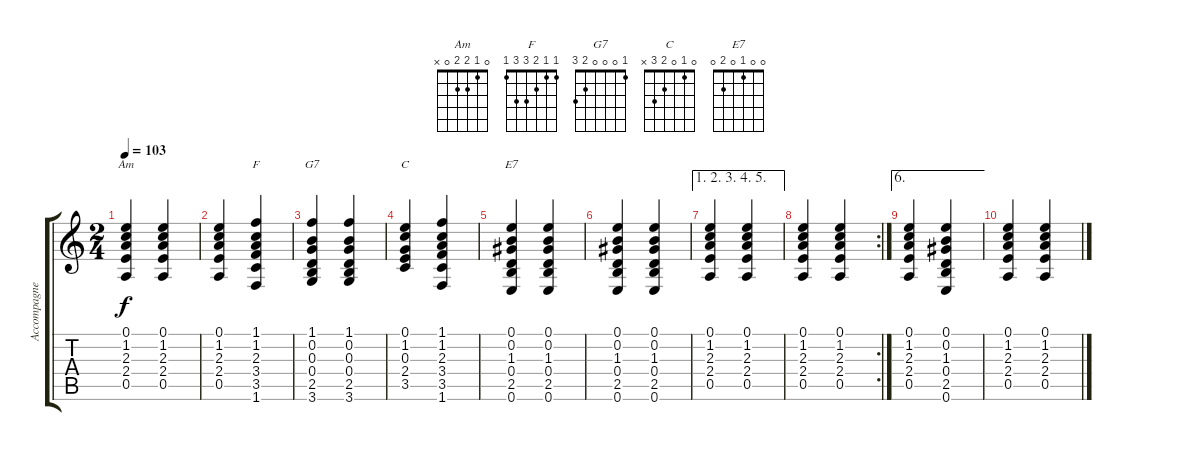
\track ("Accompagnement" "Accompagne") {instrument acousticguitarnylon}
\staff {score tabs}
\tuning (E4 B3 G3 D3 A2 E2) {hide}
\chord ("Am" 0 1 2 2 0 x)
\chord ("F" 1 1 2 3 3 1)
\chord ("G7" 1 0 0 0 2 3)
\chord ("C" 0 1 0 2 3 x)
\chord ("E7" 0 0 1 0 2 0)
\ts (2 4)
\tempo 103
\clef g2
\ks c
(0.1 1.2 2.3 2.4 0.5).4{ch "Am" dy f} (0.1 1.2 2.3 2.4 0.5).4 |
(0.1 1.2 2.3 2.4 0.5).4 (1.1 1.2 2.3 3.4 3.5 1.6).4{ch "F"} |
(1.1 0.2 0.3 0.4 2.5 3.6).4{ch "G7"} (1.1 0.2 0.3 0.4 2.5 3.6).4 |
(0.1 1.2 0.3 2.4 3.5).4{ch "C"} (1.1 1.2 2.3 3.4 3.5 1.6).4 |
(0.1 0.2 1.3 0.4 2.5 0.6).4{ch "E7"} (0.1 0.2 1.3 0.4 2.5 0.6).4 |
(0.1 0.2 1.3 0.4 2.5 0.6).4 (0.1 0.2 1.3 0.4 2.5 0.6).4 |
\ae (1 2 3 4 5)
(0.1 1.2 2.3 2.4 0.5).4 (0.1 1.2 2.3 2.4 0.5).4 |
\rc 2
(0.1 1.2 2.3 2.4 0.5).4 (0.1 1.2 2.3 2.4 0.5).4 |
\ae 6
(0.1 1.2 2.3 2.4 0.5).4 (0.1 0.2 1.3 0.4 2.5 0.6).4 |
(0.1 1.2 2.3 2.4 0.5).4 (0.1 1.2 2.3 2.4 0.5).4
